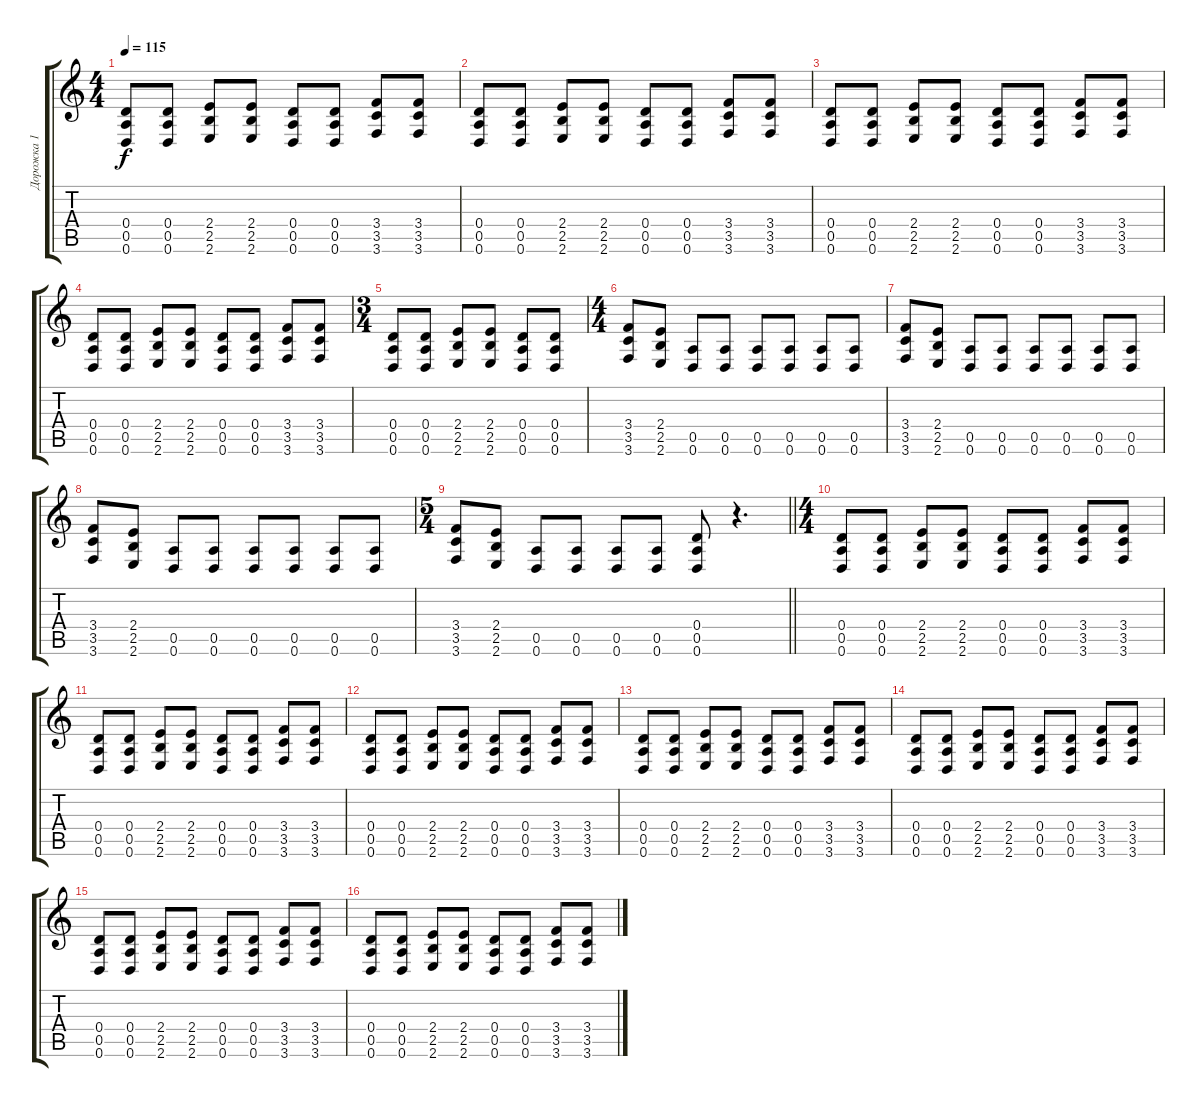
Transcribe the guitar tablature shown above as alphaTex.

\track ("Дорожка 1" "Дорожка 1") {instrument distortionguitar}
\staff {score tabs}
\tuning (D4 A3 F3 D3 A2 D2) {hide}
\ts (4 4)
\tempo 115
\clef g2
\ks c
(0.4 0.5 0.6).8{dy f} (0.4 0.5 0.6).8 (2.4 2.5 2.6).8 (2.4 2.5 2.6).8 (0.4 0.5 0.6).8 (0.4 0.5 0.6).8 (3.4 3.5 3.6).8 (3.4 3.5 3.6).8 |
(0.4 0.5 0.6).8 (0.4 0.5 0.6).8 (2.4 2.5 2.6).8 (2.4 2.5 2.6).8 (0.4 0.5 0.6).8 (0.4 0.5 0.6).8 (3.4 3.5 3.6).8 (3.4 3.5 3.6).8 |
(0.4 0.5 0.6).8 (0.4 0.5 0.6).8 (2.4 2.5 2.6).8 (2.4 2.5 2.6).8 (0.4 0.5 0.6).8 (0.4 0.5 0.6).8 (3.4 3.5 3.6).8 (3.4 3.5 3.6).8 |
(0.4 0.5 0.6).8 (0.4 0.5 0.6).8 (2.4 2.5 2.6).8 (2.4 2.5 2.6).8 (0.4 0.5 0.6).8 (0.4 0.5 0.6).8 (3.4 3.5 3.6).8 (3.4 3.5 3.6).8 |
\ts (3 4)
(0.4 0.5 0.6).8 (0.4 0.5 0.6).8 (2.4 2.5 2.6).8 (2.4 2.5 2.6).8 (0.4 0.5 0.6).8 (0.4 0.5 0.6).8 |
\ts (4 4)
(3.4 3.5 3.6).8 (2.4 2.5 2.6).8 (0.5 0.6).8 (0.5 0.6).8 (0.5 0.6).8 (0.5 0.6).8 (0.5 0.6).8 (0.5 0.6).8 |
(3.4 3.5 3.6).8 (2.4 2.5 2.6).8 (0.5 0.6).8 (0.5 0.6).8 (0.5 0.6).8 (0.5 0.6).8 (0.5 0.6).8 (0.5 0.6).8 |
(3.4 3.5 3.6).8 (2.4 2.5 2.6).8 (0.5 0.6).8 (0.5 0.6).8 (0.5 0.6).8 (0.5 0.6).8 (0.5 0.6).8 (0.5 0.6).8 |
\ts (5 4)
\barLineRight lightlight
(3.4 3.5 3.6).8 (2.4 2.5 2.6).8 (0.5 0.6).8 (0.5 0.6).8 (0.5 0.6).8 (0.5 0.6).8 (0.4 0.5 0.6).8 r.4{d} |
\ts (4 4)
(0.4 0.5 0.6).8 (0.4 0.5 0.6).8 (2.4 2.5 2.6).8 (2.4 2.5 2.6).8 (0.4 0.5 0.6).8 (0.4 0.5 0.6).8 (3.4 3.5 3.6).8 (3.4 3.5 3.6).8 |
(0.4 0.5 0.6).8 (0.4 0.5 0.6).8 (2.4 2.5 2.6).8 (2.4 2.5 2.6).8 (0.4 0.5 0.6).8 (0.4 0.5 0.6).8 (3.4 3.5 3.6).8 (3.4 3.5 3.6).8 |
(0.4 0.5 0.6).8 (0.4 0.5 0.6).8 (2.4 2.5 2.6).8 (2.4 2.5 2.6).8 (0.4 0.5 0.6).8 (0.4 0.5 0.6).8 (3.4 3.5 3.6).8 (3.4 3.5 3.6).8 |
(0.4 0.5 0.6).8 (0.4 0.5 0.6).8 (2.4 2.5 2.6).8 (2.4 2.5 2.6).8 (0.4 0.5 0.6).8 (0.4 0.5 0.6).8 (3.4 3.5 3.6).8 (3.4 3.5 3.6).8 |
(0.4 0.5 0.6).8 (0.4 0.5 0.6).8 (2.4 2.5 2.6).8 (2.4 2.5 2.6).8 (0.4 0.5 0.6).8 (0.4 0.5 0.6).8 (3.4 3.5 3.6).8 (3.4 3.5 3.6).8 |
(0.4 0.5 0.6).8 (0.4 0.5 0.6).8 (2.4 2.5 2.6).8 (2.4 2.5 2.6).8 (0.4 0.5 0.6).8 (0.4 0.5 0.6).8 (3.4 3.5 3.6).8 (3.4 3.5 3.6).8 |
(0.4 0.5 0.6).8 (0.4 0.5 0.6).8 (2.4 2.5 2.6).8 (2.4 2.5 2.6).8 (0.4 0.5 0.6).8 (0.4 0.5 0.6).8 (3.4 3.5 3.6).8 (3.4 3.5 3.6).8
